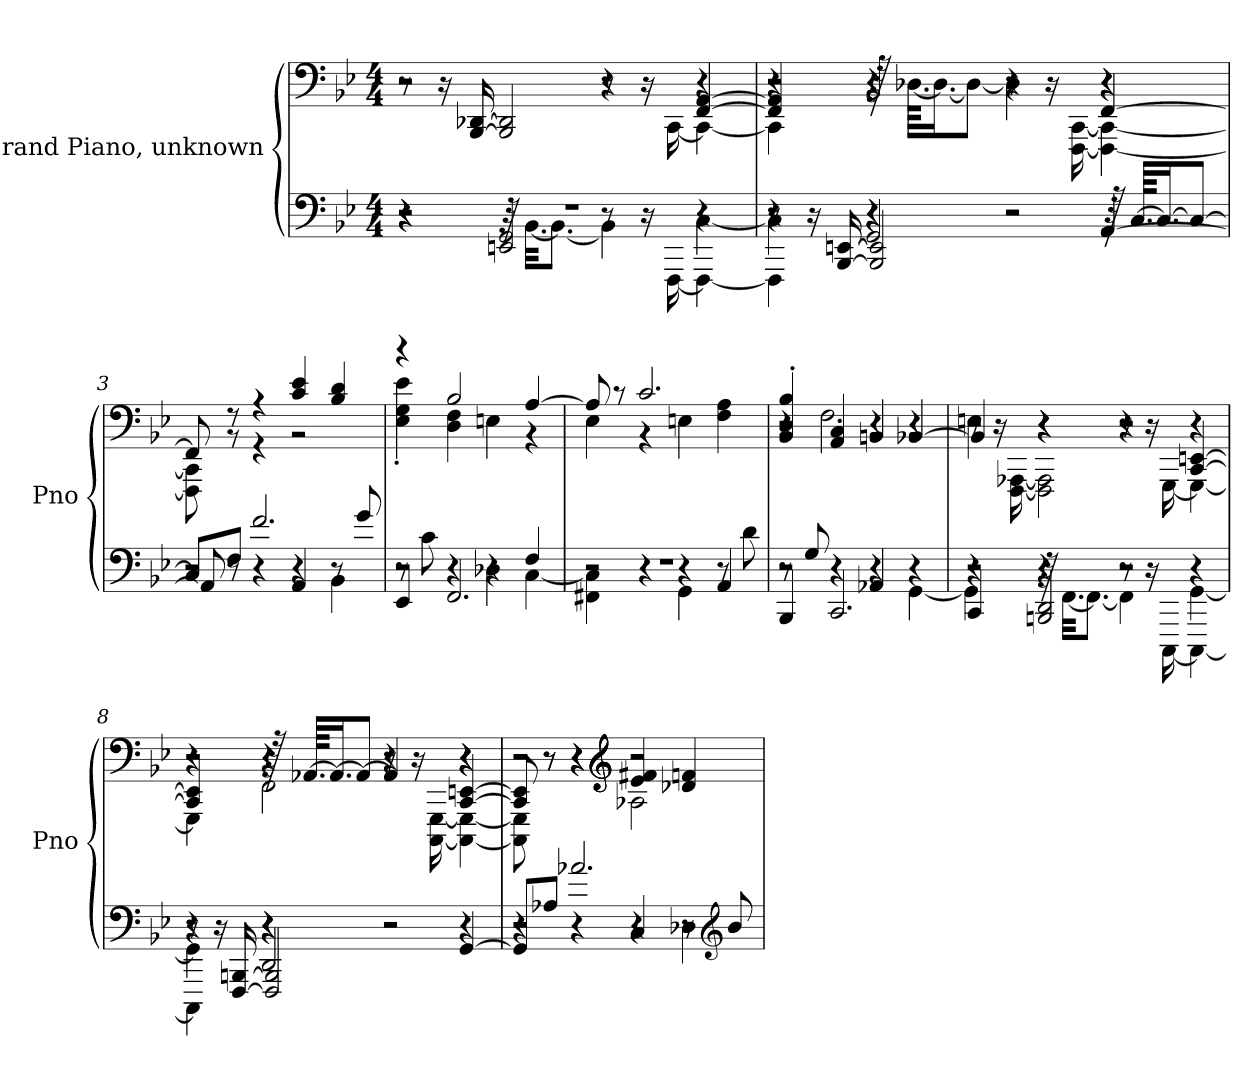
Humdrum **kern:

**kern	**kern
*part1	*part1
*staff2	*staff1
*I"Grand Piano, unknown	*
*I'Pno	*
*clefF4	*clefF4
*k[b-e-]	*k[b-e-]
*M4/4	*M4/4
*MM120	*MM120
=1	=1
*^	*^
*	*^	*	*^
*	*	*^	*	*	*
1r	4r	4r	2r	2r	2r	8r
.	.	.	.	.	.	16r
.	.	.	.	.	.	[16BBB-/ [16DD-X/
.	64r	2EEn/ 2GG/	.	.	.	2BBB-/] 2DD-/]
.	[32.BB-\KKL	.	.	.	.	.
.	8.BB-\J_	.	.	.	.	.
.	4BB-\]	.	8r	4r	8r	.
.	.	.	16r	.	16r	.
.	.	.	[16FFF\	.	[16CC\	.
.	[4C\	4r	4FFF\_	[4FF/ [4AA/	4CC\_	4r
=2	=2	=2	=2	=2	=2	=2
*	*	*	*	*	*	*^
4r	4C\]	8r	4FFF\]	4FF/] 4AA/]	4CC\]	4r	2r
.	.	16r	.	.	.	.	.
.	.	[16BBB-/ [16EEn/	.	.	.	.	.
2GG/	4r	2BBB-/] 2EE/]	4r	4r	128r	2BB-/	.
.	.	.	.	.	[64.D-X\KKLL	.	.
.	.	.	.	.	16.D-\J_	.	.
.	.	.	.	.	8D-\J_	.	.
.	2r	.	2r	4r	4D-\]	.	8r
.	.	.	.	.	.	.	16r
.	.	.	.	.	.	.	[16FFF\ [16CC\
128r	.	[4AA/	.	[4FF/	4r	4r	4FFF\_ 4CC\_
[64.C/KKLL	.	.	.	.	.	.	.
16.C/J_	.	.	.	.	.	.	.
8C/J_	.	.	.	.	.	.	.
*	*	*v	*v	*	*	*	*
*	*	*	*	*v	*v	*v
!!LO:LB:g=z
=3	=3	=3	=3	=3
8C/L]	2r	8AA/]	8FF/]	8FFF\] 8CC\]
8F/J	.	8r	8r	8r
4r	.	2.f/	4r	4r
4AA/	4r	.	4c/ 4e-/	2r
8r	4BB-\	.	4B-/ 4d/	.
8g/	.	.	.	.
=4	=4	=4	=4	=4
2r	8r	4EE-/	4r	4E-\' 4G\' 4e-\'
.	8c\	.	.	.
.	4r	2.FF/	2B-/	4D\ 4F\
4r	4D-X\	.	.	4En\
4F/	[4C\	.	[4A/	4r
=5	=5	=5	=5	=5
1r	4FF#X\ 4C\]	2r	8A/]	4E-\
.	.	.	8r	.
.	4r	.	2.c/	4r
.	4GG\	4r	.	4En\
.	8r	4AA/	.	4F\ 4A\
.	8d\	.	.	.
=6	=6	=6	=6	=6
*	*	*	*	*^
8r	2r	4BBB-/	4BB-/' 4D/' 4B-/'	4r	2r
8G/	.	.	.	.	.
4r	.	2.CC/	4AA/ 4C/	2.F\	.
4AA-X/	4r	.	4BBn/	.	4r
4r	[4GG\	.	4r	.	[4BB-X/
!!LO:LB:g=z
=7	=7	=7	=7	=7	=7
*	*	*^	*	*	*^
4CC/	4GG\]	4r	2r	2r	4En\	4BB-/]	8r
.	.	.	.	.	.	.	16r
.	.	.	.	.	.	.	[16FFF\ [16AAA-X\
4r	64r	2BBBn/ 2DD/	.	.	4r	4r	2FFF\] 2AAA-\]
.	[32.FF\KKL	.	.	.	.	.	.
.	8.FF\J_	.	.	.	.	.	.
2r	4FF\]	.	8r	4r	8r	2r	.
.	.	.	16r	.	16r	.	.
.	.	.	[16CCC\	.	[16GGG\	.	.
.	[4GG\	4r	4CCC\_	[4CC/ [4EEn/	4GGG\_	.	4r
=8	=8	=8	=8	=8	=8	=8	=8
4r	4GG\]	8r	4CCC\]	4CC/] 4EE/]	4GGG\]	4r	2r
.	.	16r	.	.	.	.	.
.	.	[16FFF/ [16BBBn/	.	.	.	.	.
2DD/	4r	2FFF/] 2BBB/]	4r	4r	2FF\	128r	.
.	.	.	.	.	.	[64.AA-X/KKLL	.
.	.	.	.	.	.	16.AA-/J_	.
.	.	.	.	.	.	8AA-/J_	.
.	2r	.	2r	4r	.	4AA-/]	8r
.	.	.	.	.	.	.	16r
.	.	.	.	.	.	.	[16CCC\ [16GGG\
[4GG/	.	4r	.	[4CC/ [4EEn/	4r	4r	4CCC\_ 4GGG\_
*	*	*v	*v	*	*	*	*
*	*	*	*	*	*v	*v
!!LO:LB:g=z
=9	=9	=9	=9	=9	=9
8GG/L]	2r	4r	8CC/] 8EE/]	2r	8CCC\] 8GGG\]
8A-X/J	.	.	8r	.	8r
4r	.	2.a-X/	4r	.	4r
*	*	*	*clefG2	*	*
4C/	4r	.	4e-/ 4f#X/	2A-X\	2r
8r	4D-X\	.	4d-X/ 4fn/	.	.
*clefG2	*	*	*	*	*
8b-/	.	.	.	.	.
*v	*v	*v	*	*	*
*	*v	*v	*v
=	=
*-	*-
